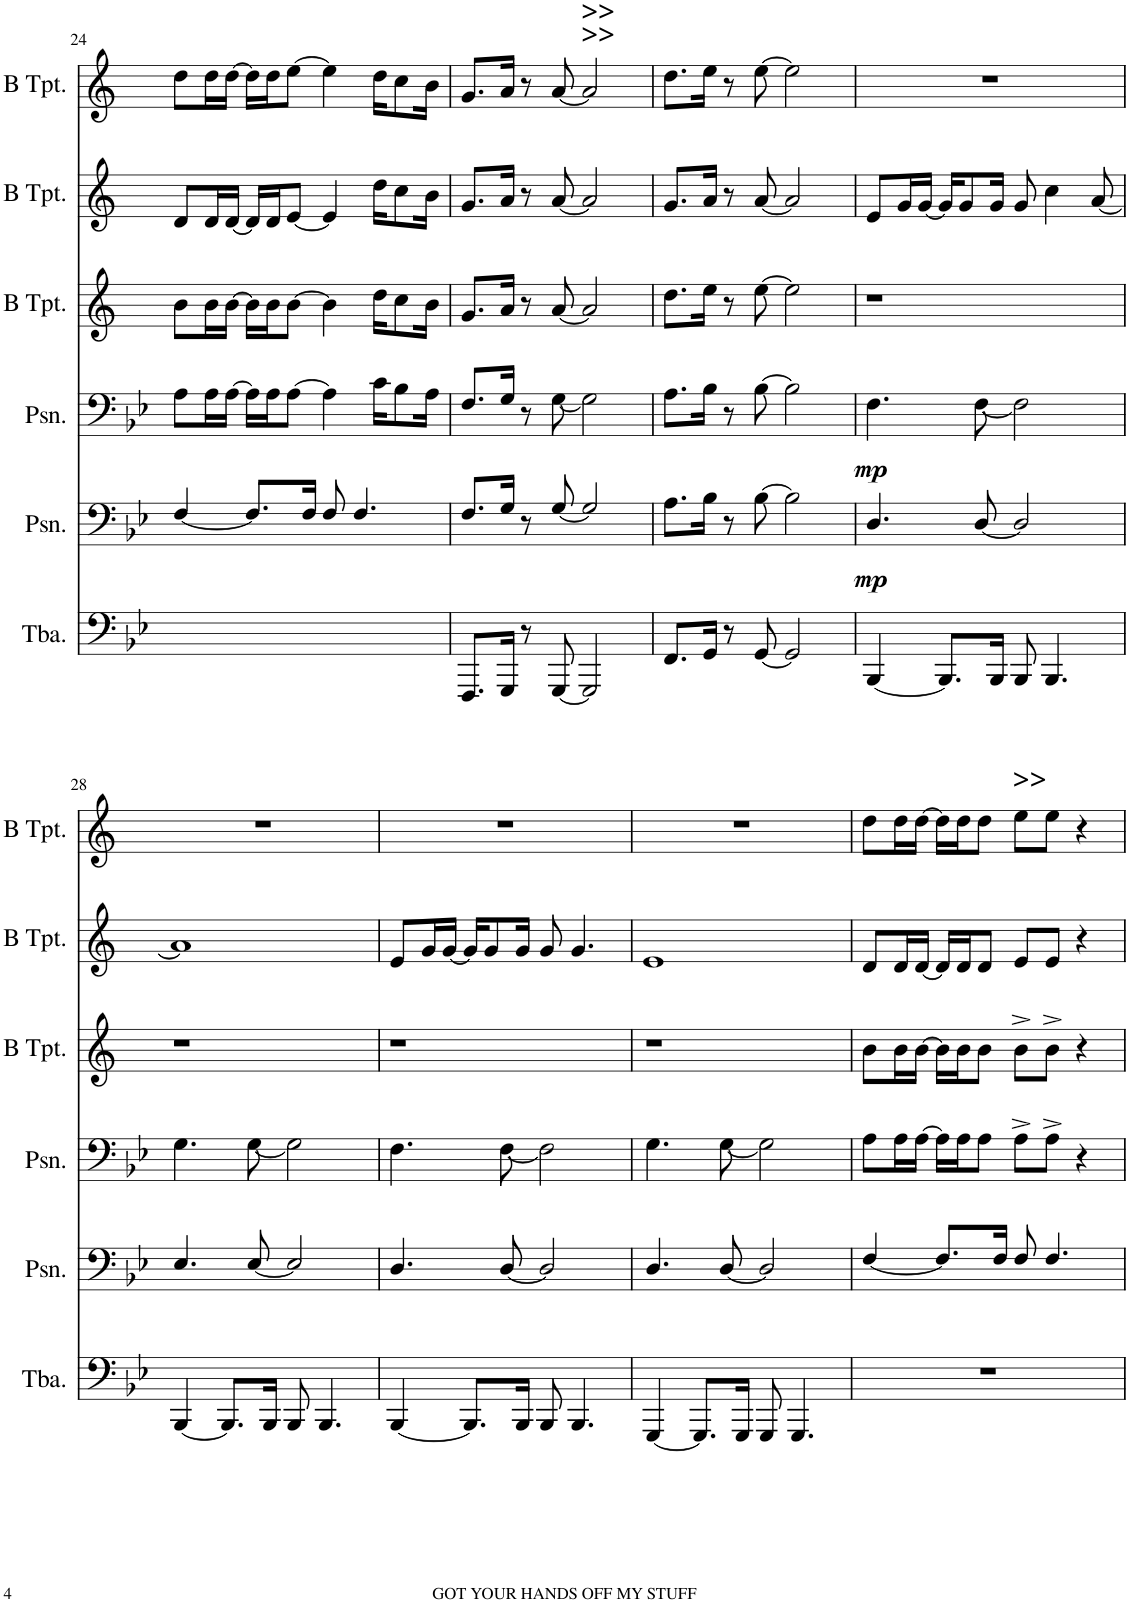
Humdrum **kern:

**kern	**kern	**dynam	**kern	**dynam	**kern	**kern	**kern
*part6	*part5	*part5	*part4	*part4	*part3	*part2	*part1
*staff6	*staff5	*staff5	*staff4	*staff4	*staff3	*staff2	*staff1
*I"Tuba	*I"Posaune	*	*I"Posaune	*	*I"Trompete in B	*I"Trompete in B	*I"Trompete in B
*I'Tba.	*I'Psn.	*	*I'Psn.	*	*	*	*
!!LO:PB:g=z
*clefF4	*clefF4	*	*clefF4	*	*clefG2	*clefG2	*clefG2
*	*	*	*	*	*Trd1c2	*Trd1c2	*Trd1c2
*k[b-e-]	*k[b-e-]	*	*k[b-e-]	*	*k[]	*k[]	*k[]
*M4/4	*M4/4	*	*M4/4	*	*M4/4	*M4/4	*M4/4
=24	=24	=24	=24	=24	=24	=24	=24
1ryy	[<4F/	.	8A\L	.	8b\L	8d/L	8dd\L
.	.	.	16A\L	.	16b\L	16d/L	16dd\L
.	.	.	[>16A\JJ	.	[>16b\JJ	[<16d/JJ	[>16dd\JJ
.	8.F/L]	.	16A\LL]	.	16b\LL]	16d/LL]	16dd\LL]
.	.	.	16A\J	.	16b\J	16d/J	16dd\J
.	.	.	[>8A\J	.	[>8b\J	[<8e/J	[>8ee\J
.	16F/Jk	.	.	.	.	.	.
.	8F/	.	4A\]	.	4b\]	4e/]	4ee\]
.	4.F/	.	.	.	.	.	.
.	.	.	16c\KL	.	16dd\KL	16dd\KL	16dd\KL
.	.	.	8B-\	.	8cc\	8cc\	8cc\
.	.	.	16A\Jk	.	16b\Jk	16b\Jk	16b\Jk
=25	=25	=25	=25	=25	=25	=25	=25
8.FFF/L	8.F/L	.	8.F/L	.	8.g/L	8.g/L	8.g/L
16GGG/Jk	16G/Jk	.	16G/Jk	.	16a/Jk	16a/Jk	16a/Jk
8r	8r	.	8r	.	8r	8r	8r
[<8GGG/	[<8G/	.	[<8G\	.	[<8a/	[<8a/	[<8a/
!	!	!	!	!	!	!	!LO:TX:a:t=>>
!	!	!	!	!	!	!	!LO:TX:a:t=>>
2GGG/]	2G/]	.	2G\]	.	2a/]	2a/]	2a/]
=26	=26	=26	=26	=26	=26	=26	=26
8.FF/L	8.A\L	.	8.A\L	.	8.dd\L	8.g/L	8.dd\L
16GG/Jk	16B-\Jk	.	16B-\Jk	.	16ee\Jk	16a/Jk	16ee\Jk
8r	8r	.	8r	.	8r	8r	8r
[<8GG/	[>8B-\	.	[>8B-\	.	[>8ee\	[<8a/	[>8ee\
2GG/]	2B-\]	.	2B-\]	.	2ee\]	2a/]	2ee\]
=27	=27	=27	=27	=27	=27	=27	=27
!	!	!LO:DY:b	!	!LO:DY:b	!	!	!
[<4BBB-/	4.D/	mp	4.F\	mp	1r	8e/L	1r
.	.	.	.	.	.	16g/L	.
.	.	.	.	.	.	[<16g/JJ	.
8.BBB-/L]	.	.	.	.	.	16g/KL]	.
.	.	.	.	.	.	8g/	.
.	[<8D/	.	[<8F\	.	.	.	.
16BBB-/Jk	.	.	.	.	.	16g/Jk	.
8BBB-/	2D/]	.	2F\]	.	.	8g/	.
4.BBB-/	.	.	.	.	.	4cc\	.
.	.	.	.	.	.	[<8a/	.
!!LO:LB:g=z
=28	=28	=28	=28	=28	=28	=28	=28
[<4BBB-/	4.E-/	.	4.G\	.	1r	1a]	1r
8.BBB-/L]	.	.	.	.	.	.	.
.	[<8E-/	.	[<8G\	.	.	.	.
16BBB-/Jk	.	.	.	.	.	.	.
8BBB-/	2E-/]	.	2G\]	.	.	.	.
4.BBB-/	.	.	.	.	.	.	.
=29	=29	=29	=29	=29	=29	=29	=29
[<4BBB-/	4.D/	.	4.F\	.	1r	8e/L	1r
.	.	.	.	.	.	16g/L	.
.	.	.	.	.	.	[<16g/JJ	.
8.BBB-/L]	.	.	.	.	.	16g/KL]	.
.	.	.	.	.	.	8g/	.
.	[<8D/	.	[<8F\	.	.	.	.
16BBB-/Jk	.	.	.	.	.	16g/Jk	.
8BBB-/	2D/]	.	2F\]	.	.	8g/	.
4.BBB-/	.	.	.	.	.	4.g/	.
=30	=30	=30	=30	=30	=30	=30	=30
[<4GGG/	4.D/	.	4.G\	.	1r	1e	1r
8.GGG/L]	.	.	.	.	.	.	.
.	[<8D/	.	[<8G\	.	.	.	.
16GGG/Jk	.	.	.	.	.	.	.
8GGG/	2D/]	.	2G\]	.	.	.	.
4.GGG/	.	.	.	.	.	.	.
=31	=31	=31	=31	=31	=31	=31	=31
1r	[<4F/	.	8A\L	.	8b\L	8d/L	8dd\L
.	.	.	16A\L	.	16b\L	16d/L	16dd\L
.	.	.	[>16A\JJ	.	[>16b\JJ	[<16d/JJ	[>16dd\JJ
.	8.F/L]	.	16A\LL]	.	16b\LL]	16d/LL]	16dd\LL]
.	.	.	16A\J	.	16b\J	16d/J	16dd\J
.	.	.	8A\J	.	8b\J	8d/J	8dd\J
.	16F/Jk	.	.	.	.	.	.
!	!	!	!	!	!	!	!LO:TX:a:t=>>
.	8F/	.	8A^\L	.	8b^\L	8e/L	8ee\L
.	4.F/	.	8A^\J	.	8b^\J	8e/J	8ee\J
.	.	.	4r	.	4r	4r	4r
=	=	=	=	=	=	=	=
*-	*-	*-	*-	*-	*-	*-	*-
